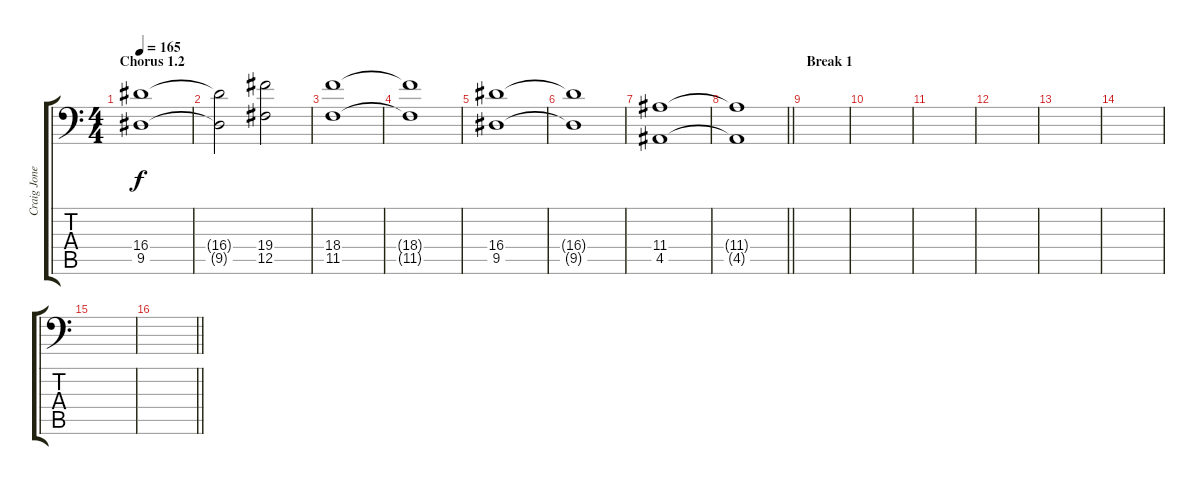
\track ("Craig Jones" "Craig Jone") {instrument lead2sawtooth}
\staff {score tabs}
\tuning (Db6 Ab3 E3 B2 Gb2 B0) {hide}
\ts (4 4)
\section ("" "Chorus 1.2")
\tempo 165
\clef f4
\ks c
(16.4 9.5).1{dy f} |
(16.4{t} 9.5{t}).2 (19.4 12.5).2 |
(18.4 11.5).1 |
(18.4{t} 11.5{t}).1 |
(16.4 9.5).1 |
(16.4{t} 9.5{t}).1 |
(11.4 4.5).1 |
\barLineRight lightlight
(11.4{t} 4.5{t}).1 |
\section ("" "Break 1")
|
|
|
|
|
|
|
\barLineRight lightlight
